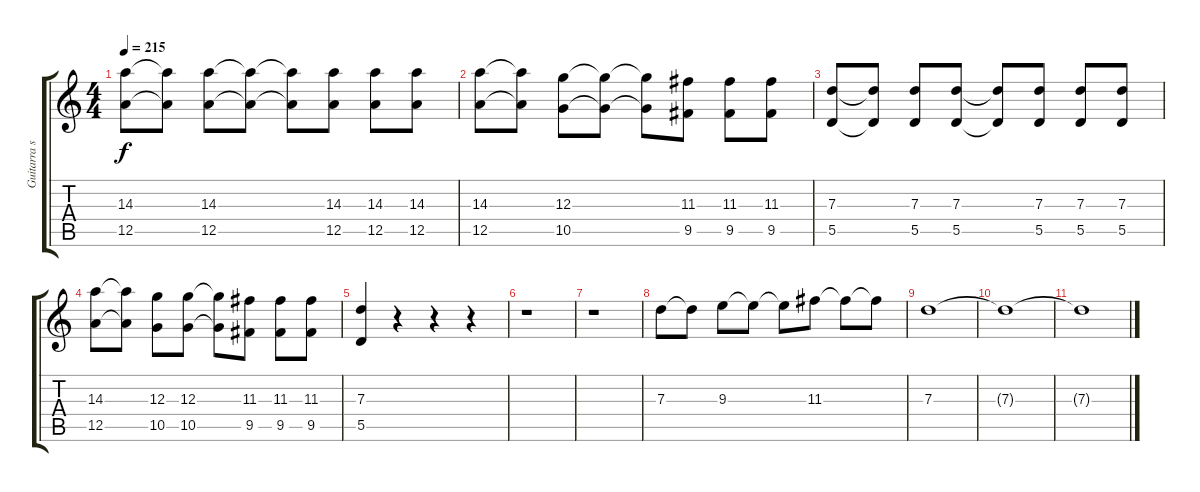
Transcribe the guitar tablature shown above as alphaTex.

\track ("Guitarra solo" "Guitarra s") {instrument distortionguitar}
\staff {score tabs}
\tuning (E4 B3 G3 D3 A2 E2) {hide}
\ts (4 4)
\tempo 215
\clef g2
\ks c
(14.3 12.5).8{dy f} (14.3{t} 12.5{t}).8 (14.3 12.5).8 (14.3{t} 12.5{t}).8 (14.3{t} 12.5{t}).8 (14.3 12.5).8 (14.3 12.5).8 (14.3 12.5).8 |
(14.3 12.5).8 (14.3{t} 12.5{t}).8 (12.3 10.5).8 (12.3{t} 10.5{t}).8 (12.3{t} 10.5{t}).8 (11.3 9.5).8 (11.3 9.5).8 (11.3 9.5).8 |
(7.3 5.5).8 (7.3{t} 5.5{t}).8 (7.3 5.5).8 (7.3 5.5).8 (7.3{t} 5.5{t}).8 (7.3 5.5).8 (7.3 5.5).8 (7.3 5.5).8 |
(14.3 12.5).8 (14.3{t} 12.5{t}).8 (12.3 10.5).8 (12.3 10.5).8 (12.3{t} 10.5{t}).8 (11.3 9.5).8 (11.3 9.5).8 (11.3 9.5).8 |
(7.3 5.5).4 r.4 r.4 r.4 |
r.1 |
r.1 |
7.3.8 7.3{t}.8 9.3.8 9.3{t}.8 9.3{t}.8 11.3.8 11.3{t}.8 11.3{t}.8 |
7.3.1 |
7.3{t}.1 |
7.3{t}.1
